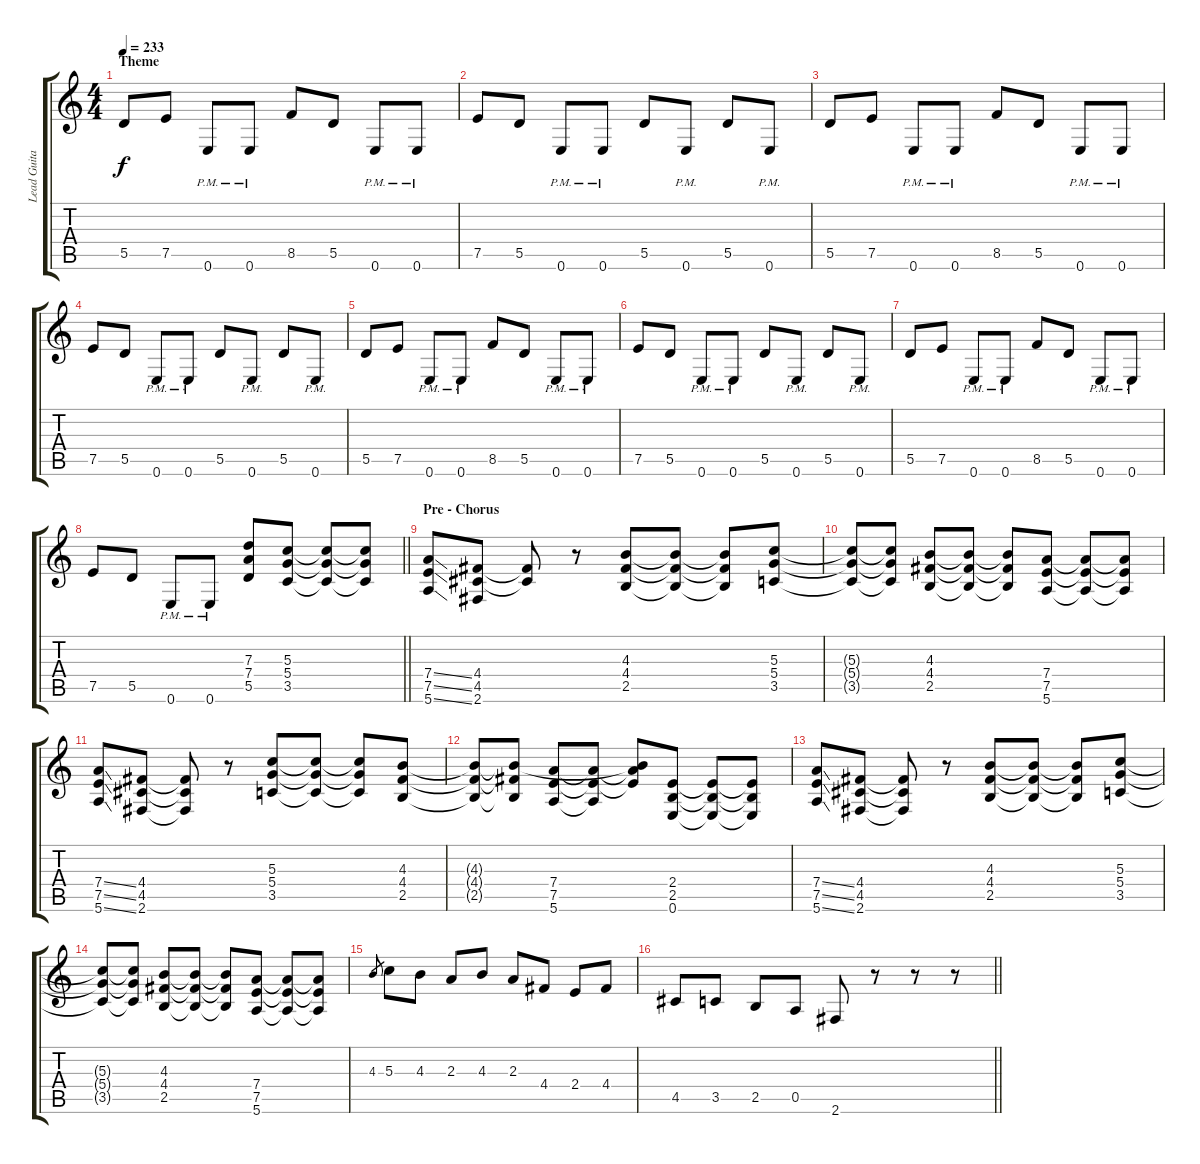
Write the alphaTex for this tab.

\track ("Lead Guitar" "Lead Guita") {instrument overdrivenguitar}
\staff {score tabs}
\tuning (E4 B3 G3 D3 A2 E2) {hide}
\ts (4 4)
\section ("" "Theme")
\tempo 233
\clef g2
\ks c
5.5.8{dy f} 7.5.8 0.6{pm}.8 0.6{pm}.8 8.5.8 5.5.8 0.6{pm}.8 0.6{pm}.8 |
7.5.8 5.5.8 0.6{pm}.8 0.6{pm}.8 5.5.8 0.6{pm}.8 5.5.8 0.6{pm}.8 |
5.5.8 7.5.8 0.6{pm}.8 0.6{pm}.8 8.5.8 5.5.8 0.6{pm}.8 0.6{pm}.8 |
7.5.8 5.5.8 0.6{pm}.8 0.6{pm}.8 5.5.8 0.6{pm}.8 5.5.8 0.6{pm}.8 |
5.5.8 7.5.8 0.6{pm}.8 0.6{pm}.8 8.5.8 5.5.8 0.6{pm}.8 0.6{pm}.8 |
7.5.8 5.5.8 0.6{pm}.8 0.6{pm}.8 5.5.8 0.6{pm}.8 5.5.8 0.6{pm}.8 |
5.5.8 7.5.8 0.6{pm}.8 0.6{pm}.8 8.5.8 5.5.8 0.6{pm}.8 0.6{pm}.8 |
\barLineRight lightlight
7.5.8 5.5.8 0.6{pm}.8 0.6{pm}.8 (7.3 7.4 5.5).8 (5.3 5.4 3.5).8 (5.3{t} 5.4{t} 3.5{t}).8 (5.3{t} 5.4{t} 3.5{t}).8 |
\section ("" "Pre - Chorus")
(7.4{ss} 7.5{ss} 5.6{ss}).8 (4.4 4.5 2.6).8 (4.4{t} 4.5{t}).8 r.8 (4.3 4.4 2.5).8 (4.3{t} 4.4{t} 2.5{t}).8 (4.3{t} 4.4{t} 2.5{t}).8 (5.3 5.4 3.5).8 |
(5.3{t} 5.4{t} 3.5{t}).8 (5.3{t} 5.4{t} 3.5{t}).8 (4.3 4.4 2.5).8 (4.3{t} 4.4{t} 2.5{t}).8 (4.3{t} 4.4{t} 2.5{t}).8 (7.4 7.5 5.6).8 (7.4{t} 7.5{t} 5.6{t}).8 (7.4{t} 7.5{t} 5.6{t}).8 |
(7.4{ss} 7.5{ss} 5.6{ss}).8 (4.4 4.5 2.6).8 (4.4{t} 4.5{t} 2.6{t}).8 r.8 (5.3 5.4 3.5).8 (5.3{t} 5.4{t} 3.5{t}).8 (5.3{t} 5.4{t} 3.5{t}).8 (4.3 4.4 2.5).8 |
(4.3{t} 4.4{t} 2.5{t}).8 (4.3{t} 4.4{t} 2.5{t}).8 (7.4 7.5 5.6).8 (7.4{t} 7.5{t} 5.6{t}).8 (4.3{t} 7.4{t} 7.5{t}).8 (2.4 2.5 0.6).8 (2.4{t} 2.5{t} 0.6{t}).8 (2.4{t} 2.5{t} 0.6{t}).8 |
(7.4{ss} 7.5{ss} 5.6{ss}).8 (4.4 4.5 2.6).8 (4.4{t} 4.5{t} 2.6{t}).8 r.8 (4.3 4.4 2.5).8 (4.3{t} 4.4{t} 2.5{t}).8 (4.3{t} 4.4{t} 2.5{t}).8 (5.3 5.4 3.5).8 |
(5.3{t} 5.4{t} 3.5{t}).8 (5.3{t} 5.4{t} 3.5{t}).8 (4.3 4.4 2.5).8 (4.3{t} 4.4{t} 2.5{t}).8 (4.3{t} 4.4{t} 2.5{t}).8 (7.4 7.5 5.6).8 (7.4{t} 7.5{t} 5.6{t}).8 (7.4{t} 7.5{t} 5.6{t}).8 |
4.3.8{gr} 5.3.8 4.3.8 2.3.8 4.3.8 2.3.8 4.4.8 2.4.8 4.4.8 |
\barLineRight lightlight
4.5.8 3.5.8 2.5.8 0.5.8 2.6.8 r.8 r.8 r.8
